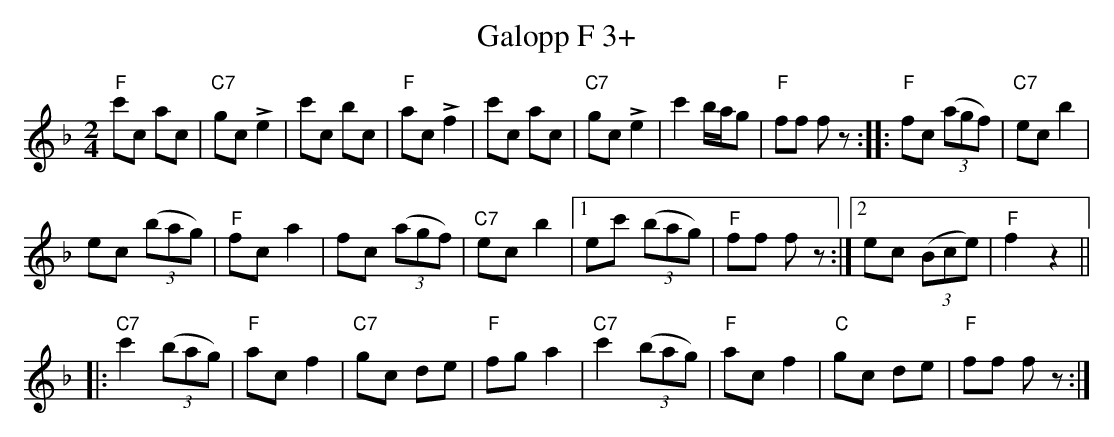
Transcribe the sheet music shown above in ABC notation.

X:1
T:Galopp F 3+
M:2/4
L:1/8
K:Fmaj
"F"c'c ac | "C7"gc !>!e2 | c'c bc | "F"ac !>!f2 | c'c ac | "C7"gc !>!e2 | c'2 b/2a/2g | "F"ff fz :: "F"fc ((3agf) | "C7"ec b2 |
ec ((3bag) | "F"fc a2 | fc ((3agf) | "C7"ec b2 |1 ec' ((3bag) | "F"ff fz :|2 ec ((3Bce) | "F"f2z2 ||
|: "C7"c'2 ((3bag) | "F"ac f2 | "C7"gc de | "F"fg a2 | "C7"c'2 ((3bag) | "F"ac f2 | "C"gc de | "F"ff fz :|
